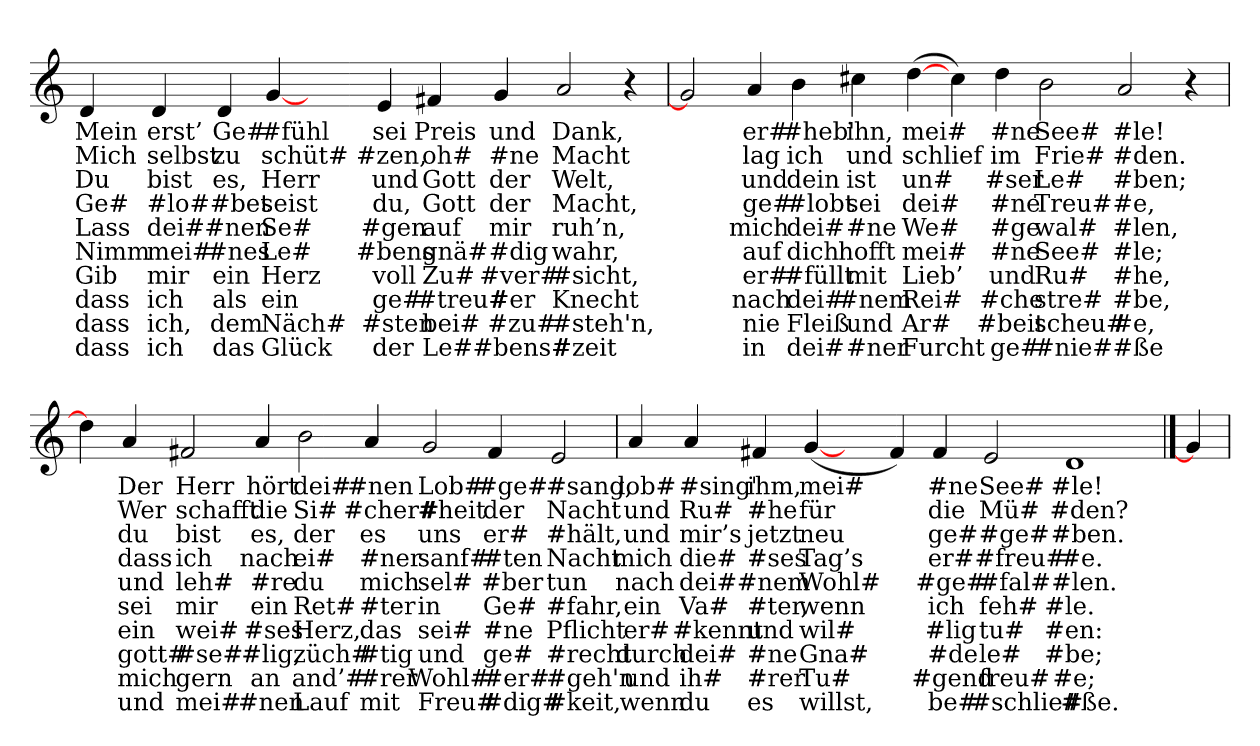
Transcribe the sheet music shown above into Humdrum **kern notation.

**kern	**text	**text	**text	**text	**text	**text	**text	**text	**text	**text
*part1	*part1	*part1	*part1	*part1	*part1	*part1	*part1	*part1	*part1	*part1
*staff1	*staff1	*staff1	*staff1	*staff1	*staff1	*staff1	*staff1	*staff1	*staff1	*staff1
*clefG2	*	*	*	*	*	*	*	*	*	*
=	=	=	=	=	=	=	=	=	=	=
4d	Mein	Mich	Du	Ge#	Lass	Nimm	Gib	dass	dass	dass
4d	erst’	selbst	bist	#lo#	dei#	mei#	mir	ich	ich,	ich
4d	Ge#	zu	es,	#bet	#nen	#nes	ein	als	dem	das
[4g	#fühl	schüt#	Herr	seist	Se#	Le#	Herz	ein	Näch#	Glück
2ryy	.	.	.	.	.	.	.	.	.	.
4e	sei	#zen,	und	du,	#gen	#bens	voll	ge#	#sten	der
4f#	Preis	oh#	Gott	Gott	auf	gnä#	Zu#	#treu#	bei#	Le#
4g	und	#ne	der	der	mir	#dig	#ver#	#er	#zu#	#bens#
2a	Dank,	Macht	Welt,	Macht,	ruh’n,	wahr,	#sicht,	Knecht	#steh'n,	#zeit
4r	.	.	.	.	.	.	.	.	.	.
=	=	=	=	=	=	=	=	=	=	=
2g]	.	.	.	.	.	.	.	.	.	.
4a	er#	lag	und	ge#	mich	auf	er#	nach	nie	in
4b	#heb'	ich	dein	#lobt	dei#	dich	#füllt	dei#	Fleiß	dei#
4cc#	ihn,	und	ist	sei	#ne	hofft	mit	#nem	und	#ner
([4dd	mei#	schlief	un#	dei#	We#	mei#	Lieb’	Rei#	Ar#	Furcht
4cc#)	.	.	.	.	.	.	.	.	.	.
4dd	#ne	im	#ser	#ne	#ge	#ne	und	#che	#beit	ge#
2b	See#	Frie#	Le#	Treu#	wal#	See#	Ru#	stre#	scheu#	#nie#
2a	#le!	#den.	#ben;	#e,	#len,	#le;	#he,	#be,	#e,	#ße
4r	.	.	.	.	.	.	.	.	.	.
=	=	=	=	=	=	=	=	=	=	=
4dd]	.	.	.	.	.	.	.	.	.	.
4a	Der	Wer	du	dass	und	sei	ein	gott#	mich	und
2f#	Herr	schafft	bist	ich	leh#	mir	wei#	#se#	gern	mei#
4a	hört	die	es,	nach	#re	ein	#ses	#lig,	an	#nen
2b	dei#	Si#	der	ei#	du	Ret#	Herz,	züch#	and’#	Lauf
4a	#nen	#cher#	es	#ner	mich	#ter	das	#tig	#rer	mit
2g	Lob#	#heit	uns	sanf#	sel#	in	sei#	und	Wohl#	Freu#
4f#	#ge#	der	er#	#ten	#ber	Ge#	#ne	ge#	#er#	#dig#
2e	#sang,	Nacht	#hält,	Nacht	tun	#fahr,	Pflicht	#recht	#geh'n	#keit,
=	=	=	=	=	=	=	=	=	=	=
4a	lob#	und	und	mich	nach	ein	er#	durch	und	wenn
4a	#sing'	Ru#	mir’s	die#	dei#	Va#	#kennt	dei#	ih#	du
4f#	ihm,	#he	jetzt	#ses	#nem	#ter,	und	#ne	#rer	es
([4g	mei#	für	neu	Tag’s	Wohl#	wenn	wil#	Gna#	Tu#	willst,
4ryy	.	.	.	.	.	.	.	.	.	.
4f#)	.	.	.	.	.	.	.	.	.	.
4f#	#ne	die	ge#	er#	#ge#	ich	#lig	#de	#gend	be#
2e	See#	Mü#	#ge#	#freu#	#fal#	feh#	tu#	le#	freu#	#schlie#
1d	#le!	#den?	#ben.	#e.	#len.	#le.	#en:	#be;	#e;	#ße.
==1	==1	==1	==1	==1	==1	==1	==1	==1	==1	==1
4g]	.	.	.	.	.	.	.	.	.	.
=	=	=	=	=	=	=	=	=	=	=
*-	*-	*-	*-	*-	*-	*-	*-	*-	*-	*-
